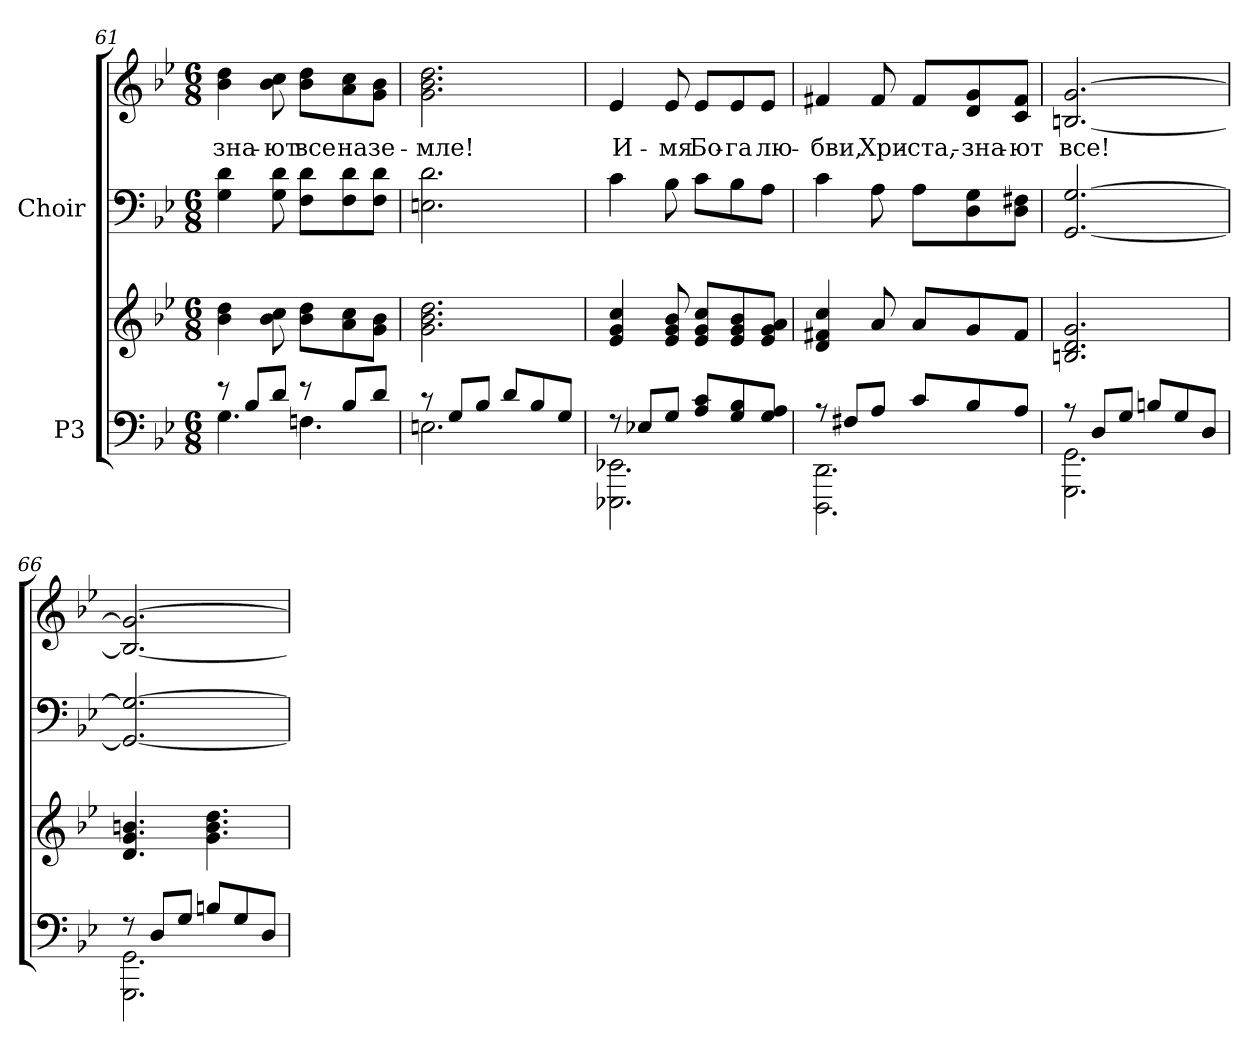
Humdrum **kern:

**kern	**kern	**kern	**kern	**text
*part2	*part2	*part1	*part1	*part1
*staff4	*staff3	*staff2	*staff1	*staff1
*I"P3	*	*I"Choir	*	*
*clefF4	*clefG2	*clefF4	*clefG2	*
*k[b-e-]	*k[b-e-]	*k[b-e-]	*k[b-e-]	*
*g:	*g:	*g:	*g:	*
*M6/8	*M6/8	*M6/8	*M6/8	*
=61	=61	=61	=61	=61
*^	*	*	*	*
!	!	!	!	!	!LO:LY:b:color=#000000
8r	4.Gi\	4b-i\ 4ddi	4Gi\ 4di	4b-i\ 4ddi	зна-
8B-i/L	.	.	.	.	.
!	!	!	!	!	!LO:LY:b:color=#000000
8di/J	.	8b-i\ 8cci	8Gi\ 8di	8b-i\ 8cci	-ют
!	!	!	!	!	!LO:LY:b:color=#000000
8r	4.Fni\	8b-i\ 8ddiL	8Fi\ 8diL	8b-i\ 8ddiL	все
!	!	!	!	!	!LO:LY:b:color=#000000
8B-i/L	.	8ai\ 8cci	8Fi\ 8di	8ai\ 8cci	на
!	!	!	!	!	!LO:LY:b:color=#000000
8di/J	.	8gi\ 8b-iJ	8Fi\ 8diJ	8gi\ 8b-iJ	зе-
=62	=62	=62	=62	=62	=62
!	!	!	!	!	!LO:LY:b:color=#000000
8r	2.Eni\	2.gi\ 2.b-i 2.ddi	2.Eni\ 2.di	2.gi\ 2.b-i 2.ddi	-мле!
8Gi/L	.	.	.	.	.
8B-i/J	.	.	.	.	.
8di/L	.	.	.	.	.
8B-i/	.	.	.	.	.
8Gi/J	.	.	.	.	.
!!LO:LB:g=z
=63	=63	=63	=63	=63	=63
!	!	!	!	!	!LO:LY:b:color=#000000
8r	2.EEE-Xi\ 2.EE-Xi	4e-i/ 4gi 4cci	4ci\	4e-i/	И-
8E-Xi/L	.	.	.	.	.
!	!	!	!	!	!LO:LY:b:color=#000000
8Gi/J	.	8e-i/ 8gi 8b-i	8B-i\	8e-i/	-мя
!	!	!	!	!	!LO:LY:b:color=#000000
8Ai/ 8ciL	.	8e-i/ 8gi 8cciL	8ci\L	8e-i/L	Бо-
!	!	!	!	!	!LO:LY:b:color=#000000
8Gi/ 8B-i	.	8e-i/ 8gi 8b-i	8B-i\	8e-i/	-га
!	!	!	!	!	!LO:LY:b:color=#000000
8Gi/ 8AiJ	.	8e-i/ 8gi 8aiJ	8Ai\J	8e-i/J	лю-
=64	=64	=64	=64	=64	=64
!	!	!	!	!	!LO:LY:b:color=#000000
8r	2.DDDi\ 2.DDi	4di/ 4f#Xi 4cci	4ci\	4f#Xi/	-бви,
8F#Xi/L	.	.	.	.	.
!	!	!	!	!	!LO:LY:b:color=#000000
8Ai/J	.	8ai/	8Ai\	8f#i/	Хри-
!	!	!	!	!	!LO:LY:b:color=#000000
8ci/L	.	8ai/L	8Ai\L	8f#i/L	-ста,-
!	!	!	!	!	!LO:LY:b:color=#000000
8B-i/	.	8gi/	8Di\ 8Gi	8di/ 8gi	-зна-
!	!	!	!	!	!LO:LY:b:color=#000000
8Ai/J	.	8f#i/J	8Di\ 8F#XiJ	8ci/ 8f#iJ	-ют
=65	=65	=65	=65	=65	=65
!	!	!	!	!	!LO:LY:b:color=#000000
8r	2.GGGi\ 2.GGi	2.Bni/ 2.di 2.gi	[<2.GGi/ [>2.Gi	[<2.Bni/ [>2.gi	все!
8Di/L	.	.	.	.	.
8Gi/J	.	.	.	.	.
8Bni/L	.	.	.	.	.
8Gi/	.	.	.	.	.
8Di/J	.	.	.	.	.
=66	=66	=66	=66	=66	=66
8r	2.GGGi\ 2.GGi	4.di/ 4.gi 4.bni	2.GGi/_< 2.Gi_>	2.Bi/_< 2.gi_>	.
8Di/L	.	.	.	.	.
8Gi/J	.	.	.	.	.
8Bni/L	.	4.gi\ 4.bi 4.ddi	.	.	.
8Gi/	.	.	.	.	.
8Di/J	.	.	.	.	.
*v	*v	*	*	*	*
=	=	=	=	=
*-	*-	*-	*-	*-
